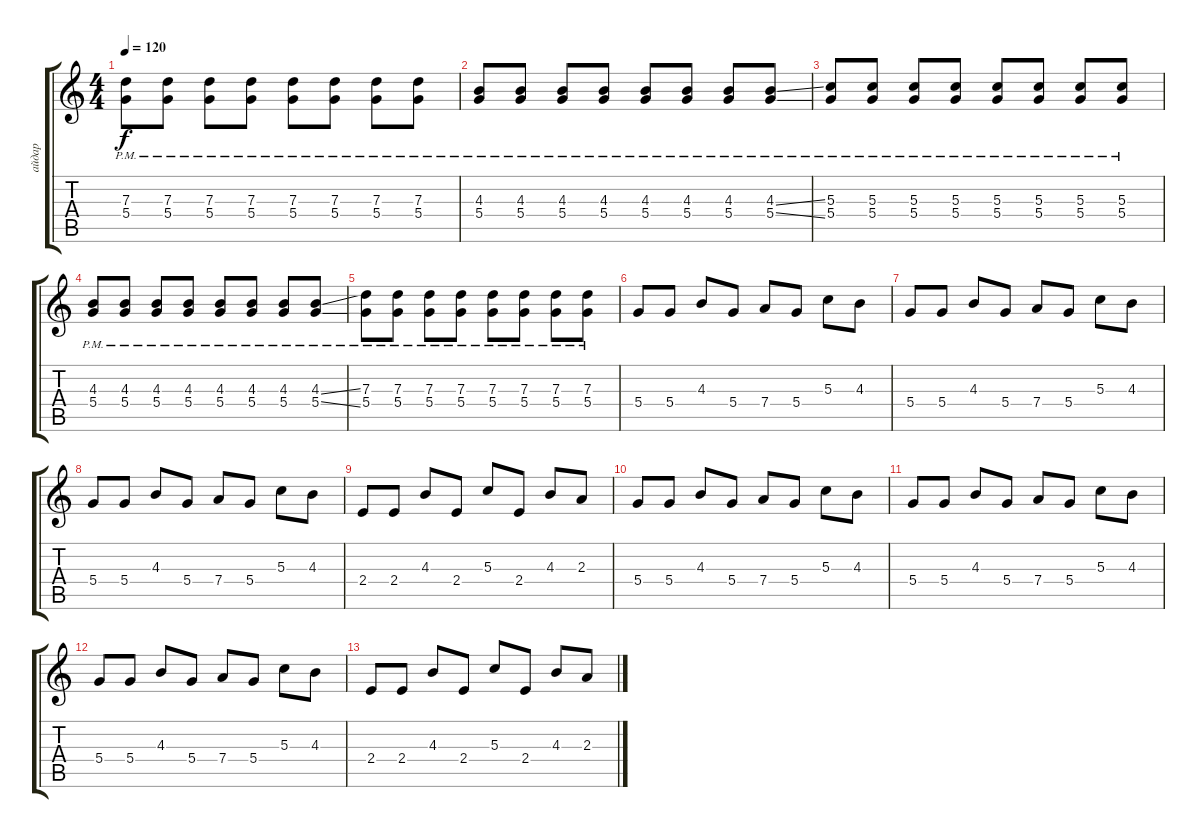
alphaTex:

\track ("айдар" "айдар") {instrument distortionguitar}
\staff {score tabs}
\tuning (E4 B3 G3 D3 A2 E2) {hide}
\ts (4 4)
\tempo 120
\clef g2
\ks c
(7.3{pm} 5.4{pm}).8{dy f} (7.3{pm} 5.4{pm}).8 (7.3{pm} 5.4{pm}).8 (7.3{pm} 5.4{pm}).8 (7.3{pm} 5.4{pm}).8 (7.3{pm} 5.4{pm}).8 (7.3{pm} 5.4{pm}).8 (7.3{pm} 5.4{pm}).8 |
(4.3{pm} 5.4{pm}).8 (4.3{pm} 5.4{pm}).8 (4.3{pm} 5.4{pm}).8 (4.3{pm} 5.4{pm}).8 (4.3{pm} 5.4{pm}).8 (4.3{pm} 5.4{pm}).8 (4.3{pm} 5.4{pm}).8 (4.3{ss pm} 5.4{ss pm}).8 |
(5.3{pm} 5.4{pm}).8 (5.3{pm} 5.4{pm}).8 (5.3{pm} 5.4{pm}).8 (5.3{pm} 5.4{pm}).8 (5.3{pm} 5.4{pm}).8 (5.3{pm} 5.4{pm}).8 (5.3{pm} 5.4{pm}).8 (5.3{pm} 5.4{pm}).8 |
(4.3{pm} 5.4{pm}).8 (4.3{pm} 5.4{pm}).8 (4.3{pm} 5.4{pm}).8 (4.3{pm} 5.4{pm}).8 (4.3{pm} 5.4{pm}).8 (4.3{pm} 5.4{pm}).8 (4.3{pm} 5.4{pm}).8 (4.3{ss pm} 5.4{ss pm}).8 |
(7.3{pm} 5.4{pm}).8 (7.3{pm} 5.4{pm}).8 (7.3{pm} 5.4{pm}).8 (7.3{pm} 5.4{pm}).8 (7.3{pm} 5.4{pm}).8 (7.3{pm} 5.4{pm}).8 (7.3{pm} 5.4{pm}).8 (7.3{pm} 5.4{pm}).8 |
5.4.8 5.4.8 4.3.8 5.4.8 7.4.8 5.4.8 5.3.8 4.3.8 |
5.4.8 5.4.8 4.3.8 5.4.8 7.4.8 5.4.8 5.3.8 4.3.8 |
5.4.8 5.4.8 4.3.8 5.4.8 7.4.8 5.4.8 5.3.8 4.3.8 |
2.4.8 2.4.8 4.3.8 2.4.8 5.3.8 2.4.8 4.3.8 2.3.8 |
5.4.8 5.4.8 4.3.8 5.4.8 7.4.8 5.4.8 5.3.8 4.3.8 |
5.4.8 5.4.8 4.3.8 5.4.8 7.4.8 5.4.8 5.3.8 4.3.8 |
5.4.8 5.4.8 4.3.8 5.4.8 7.4.8 5.4.8 5.3.8 4.3.8 |
2.4.8 2.4.8 4.3.8 2.4.8 5.3.8 2.4.8 4.3.8 2.3.8
